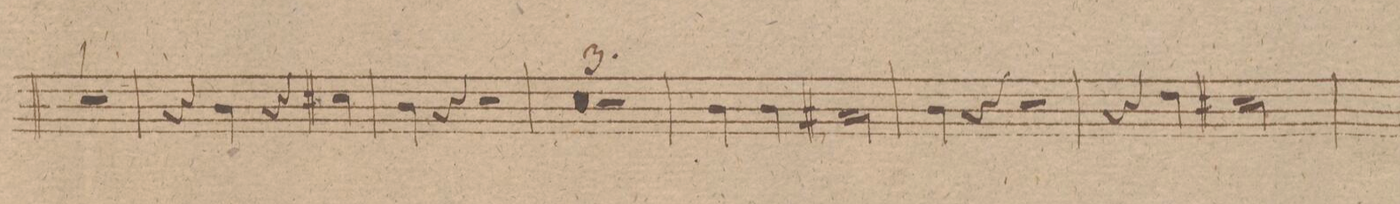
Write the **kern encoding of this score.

**kern
*I"Oboe 2do
*clefG2
*k[f#]
*met(c)
*M4/4
1r
=27
4r
4b
4r
4cc#X
=28
4b
4r
2r
=29
0r
=30
=31
1r
=32
4b
4b
2a#X\
=33
4b
4r
2r
=34
4r
4dd
2cc#X
=35
*-
